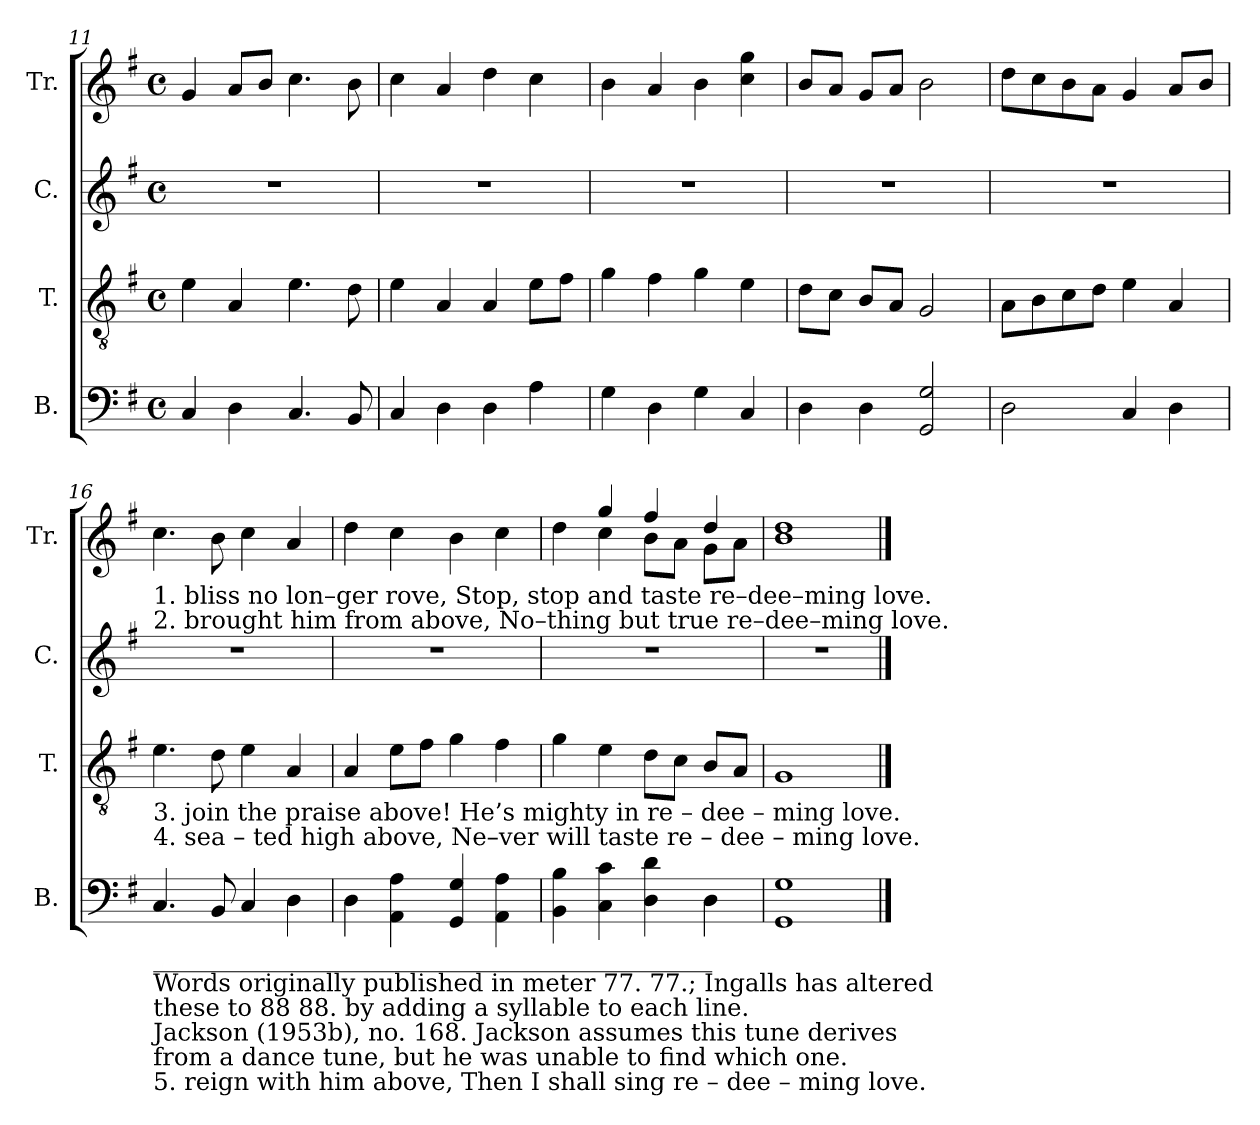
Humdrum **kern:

**kern	**kern	**kern	**kern
*part4	*part3	*part2	*part1
*staff4	*staff3	*staff2	*staff1
*I"B.	*I"T.	*I"C.	*I"Tr.
*I'B.	*I'T.	*I'C.	*I'Tr.
*clefF4	*clefGv2	*clefG2	*clefG2
*k[f#]	*k[f#]	*k[f#]	*k[f#]
*M4/4	*M4/4	*M4/4	*M4/4
*met(c)	*met(c)	*met(c)	*met(c)
=11	=11	=11	=11
4C/	4e\	1r	4g/
4D\	4A/	.	8a/L
.	.	.	8b/J
4.C/	4.e\	.	4.cc\
8BB/	8d\	.	8b\
=12	=12	=12	=12
4C/	4e\	1r	4cc\
4D\	4A/	.	4a/
4D\	4A/	.	4dd\
4A\	8e\L	.	4cc\
.	8f#\J	.	.
=13	=13	=13	=13
4G\	4g\	1r	4b\
4D\	4f#\	.	4a/
4G\	4g\	.	4b\
4C/	4e\	.	4cc\ 4gg\
=14	=14	=14	=14
4D\	8d\L	1r	8b/L
.	8c\J	.	8a/J
4D\	8B/L	.	8g/L
.	8A/J	.	8a/J
2GG/ 2G/	2G/	.	2b\
=15	=15	=15	=15
2D\	8A\L	1r	8dd\L
.	8B\	.	8cc\
.	8c\	.	8b\
.	8d\J	.	8a\J
4C/	4e\	.	4g/
4D\	4A/	.	8a/L
.	.	.	8b/J
!!LO:LB:g=z
=16	=16	=16	=16
!	!	!	!LO:TX:b:t=1. bliss   no   lon–ger   rove,     Stop, stop  and  taste  re–dee–ming    love.
!	!	!	!LO:TX:b:t=2. brought him from above,   No–thing   but   true  re–dee–ming    love.
!	!LO:TX:b:t=3. join   the  praise  above!   He’s   mighty     in     re  –  dee  –  ming    love.	!	!
!	!LO:TX:b:t=4. sea – ted   high    above,   Ne–ver  will      taste  re  –  dee  –  ming    love.	!	!
!LO:TX:b:t=______________________________________________	!	!	!
!LO:TX:b:t=Words originally published in meter 77. 77.; Ingalls has altered	!	!	!
!LO:TX:b:t=these to 88 88. by adding a syllable to each line.	!	!	!
!LO:TX:b:t=Jackson (1953b), no. 168. Jackson assumes this tune derives	!	!	!
!LO:TX:b:t=from a dance tune, but he was unable to find which one.	!	!	!
!LO:TX:b:t=5.  reign with him above,   Then   I   shall    sing   re  –  dee  – ming    love.	!	!	!
4.C/	4.e\	1r	4.cc\
8BB/	8d\	.	8b\
4C/	4e\	.	4cc\
4D\	4A/	.	4a/
=17	=17	=17	=17
4D\	4A/	1r	4dd\
4AA\ 4A\	8e\L	.	4cc\
.	8f#\J	.	.
4GG/ 4G/	4g\	.	4b\
4AA\ 4A\	4f#\	.	4cc\
=18	=18	=18	=18
*	*	*	*^
4BB\ 4B\	4g\	1r	4dd\	4ryy
4C\ 4c\	4e\	.	4gg/	4cc\
4D\ 4d\	8d\L	.	4ff#/	8b\L
.	8c\J	.	.	8a\J
4D\	8B/L	.	4dd/	8g\L
.	8A/J	.	.	8a\J
=19	=19	=19	=19	=19
1GG 1G	1G	1r	1dd	1b
*	*	*	*v	*v
==	==	==	==
*-	*-	*-	*-
